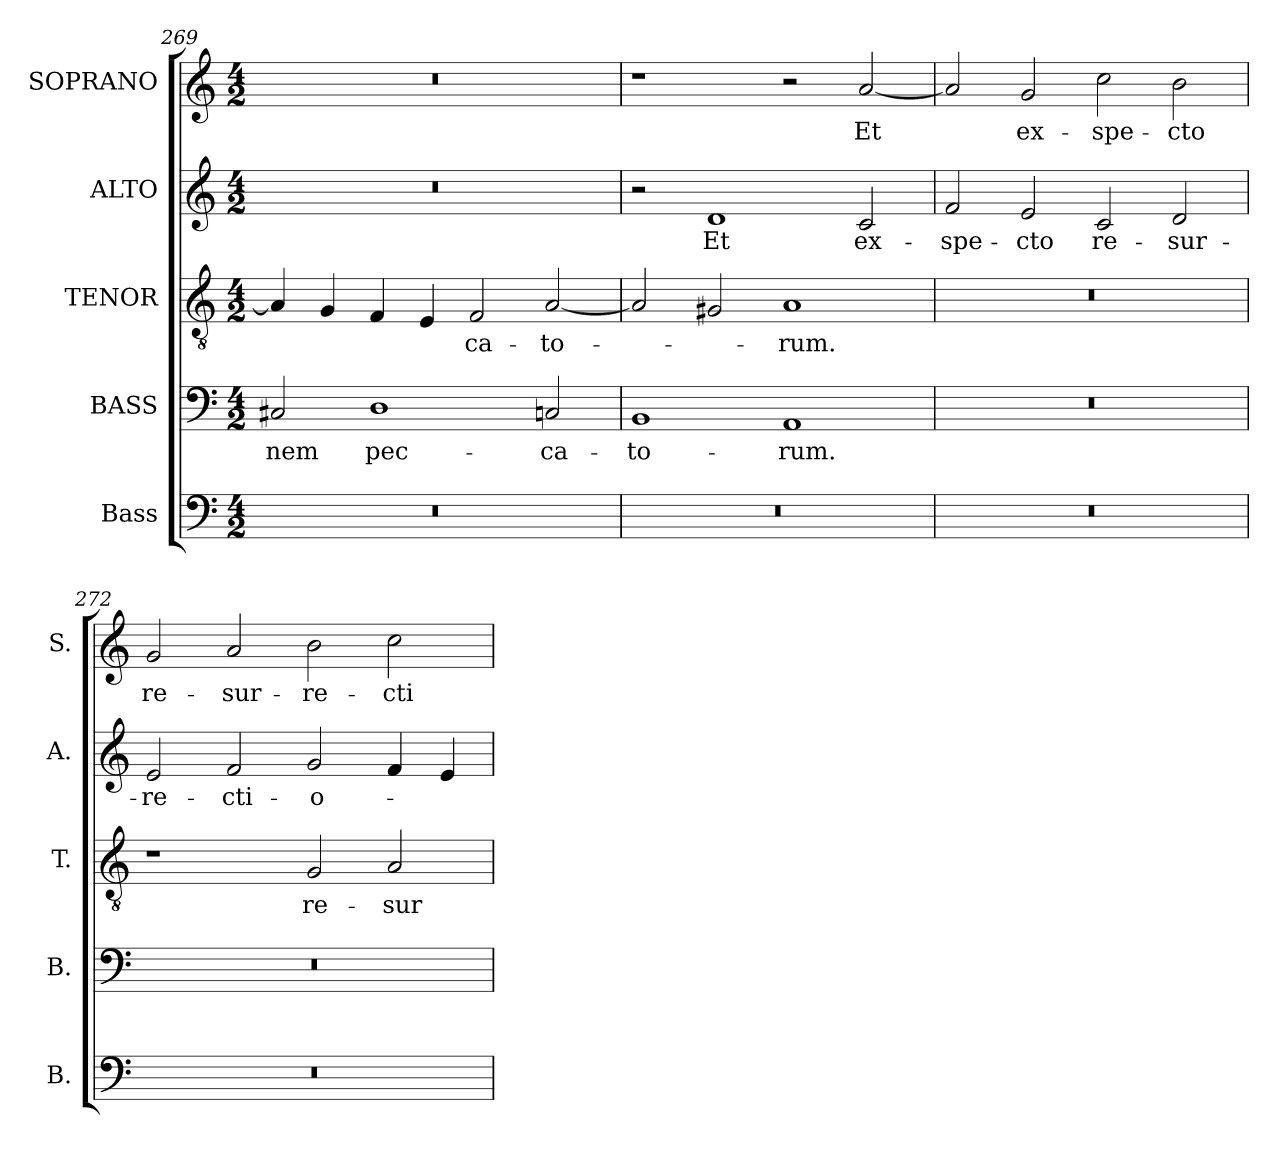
**kern	**kern	**text	**kern	**text	**kern	**text	**kern	**text
*part5	*part4	*part4	*part3	*part3	*part2	*part2	*part1	*part1
*staff5	*staff4	*staff4	*staff3	*staff3	*staff2	*staff2	*staff1	*staff1
*I"Bass	*I"BASS	*	*I"TENOR	*	*I"ALTO	*	*I"SOPRANO	*
*I'B.	*I'B.	*	*I'T.	*	*I'A.	*	*I'S.	*
*clefF4	*clefF4	*	*clefGv2	*	*clefG2	*	*clefG2	*
*	*	*	*ITrd7c12	*	*	*	*	*
*k[]	*k[]	*	*k[]	*	*k[]	*	*k[]	*
*C:	*C:	*	*C:	*	*C:	*	*C:	*
*M4/2	*M4/2	*	*M4/2	*	*M4/2	*	*M4/2	*
=269	=269	=269	=269	=269	=269	=269	=269	=269
!LO:N:vis=1	!	!	!	!	!	!	!	!
!	!	!LO:LY:b:color=#000000	!	!	!LO:N:vis=1	!	!LO:N:vis=1	!
0r	2C#Xi/	-nem	4AAi/]	.	0r	.	0r	.
.	.	.	4GGi/	.	.	.	.	.
!	!	!LO:LY:b:color=#000000	!	!	!	!	!	!
.	1Di	pec-	4FFi/	.	.	.	.	.
.	.	.	4EEi/	.	.	.	.	.
!	!	!	!	!LO:LY:b:color=#000000	!	!	!	!
.	.	.	2FFi/	-ca-	.	.	.	.
!	!	!LO:LY:b:color=#000000	!	!	!	!	!	!
!	!	!	!	!LO:LY:b:color=#000000	!	!	!	!
.	2Cni/	-ca-	[2AAi/	-to-	.	.	.	.
!!LO:PB:g=z
=270	=270	=270	=270	=270	=270	=270	=270	=270
!LO:N:vis=1	!	!	!	!	!	!	!	!
!	!	!LO:LY:b:color=#000000	!	!	!	!	!	!
0r	1BBi	-to-	2AAi/]	.	2r	.	1r	.
!	!	!	!	!	!	!LO:LY:b:color=#000000	!	!
.	.	.	2GG#Xi/	.	1di	Et	.	.
!	!	!LO:LY:b:color=#000000	!	!	!	!	!	!
!	!	!	!	!LO:LY:b:color=#000000	!	!	!	!
.	1AAi	-rum.	1AAi	-rum.	.	.	2r	.
!	!	!	!	!	!	!LO:LY:b:color=#000000	!	!
!	!	!	!	!	!	!	!	!LO:LY:b:color=#000000
.	.	.	.	.	2ci/	ex-	[2ai/	Et
=271	=271	=271	=271	=271	=271	=271	=271	=271
!LO:N:vis=1	!LO:N:vis=1	!	!LO:N:vis=1	!	!	!	!	!
!	!	!	!	!	!	!LO:LY:b:color=#000000	!	!
0r	0r	.	0r	.	2fi/	-spe-	2ai/]	.
!	!	!	!	!	!	!LO:LY:b:color=#000000	!	!
!	!	!	!	!	!	!	!	!LO:LY:b:color=#000000
.	.	.	.	.	2ei/	-cto	2gi/	ex-
!	!	!	!	!	!	!LO:LY:b:color=#000000	!	!
!	!	!	!	!	!	!	!	!LO:LY:b:color=#000000
.	.	.	.	.	2ci/	re-	2cci\	-spe-
!	!	!	!	!	!	!LO:LY:b:color=#000000	!	!
!	!	!	!	!	!	!	!	!LO:LY:b:color=#000000
.	.	.	.	.	2di/	-sur-	2bi\	-cto
=272	=272	=272	=272	=272	=272	=272	=272	=272
!LO:N:vis=1	!LO:N:vis=1	!	!	!	!	!	!	!
!	!	!	!	!	!	!LO:LY:b:color=#000000	!	!
!	!	!	!	!	!	!	!	!LO:LY:b:color=#000000
0r	0r	.	1r	.	2ei/	-re-	2gi/	re-
!	!	!	!	!	!	!LO:LY:b:color=#000000	!	!
!	!	!	!	!	!	!	!	!LO:LY:b:color=#000000
.	.	.	.	.	2fi/	-cti-	2ai/	-sur-
!	!	!	!	!LO:LY:b:color=#000000	!	!	!	!
!	!	!	!	!	!	!LO:LY:b:color=#000000	!	!
!	!	!	!	!	!	!	!	!LO:LY:b:color=#000000
.	.	.	2GGi/	re-	2gi/	-o-	2bi\	-re-
!	!	!	!	!LO:LY:b:color=#000000	!	!	!	!
!	!	!	!	!	!	!	!	!LO:LY:b:color=#000000
.	.	.	2AAi/	-sur-	4fi/	.	2cci\	-cti-
.	.	.	.	.	4ei/	.	.	.
=	=	=	=	=	=	=	=	=
*-	*-	*-	*-	*-	*-	*-	*-	*-
